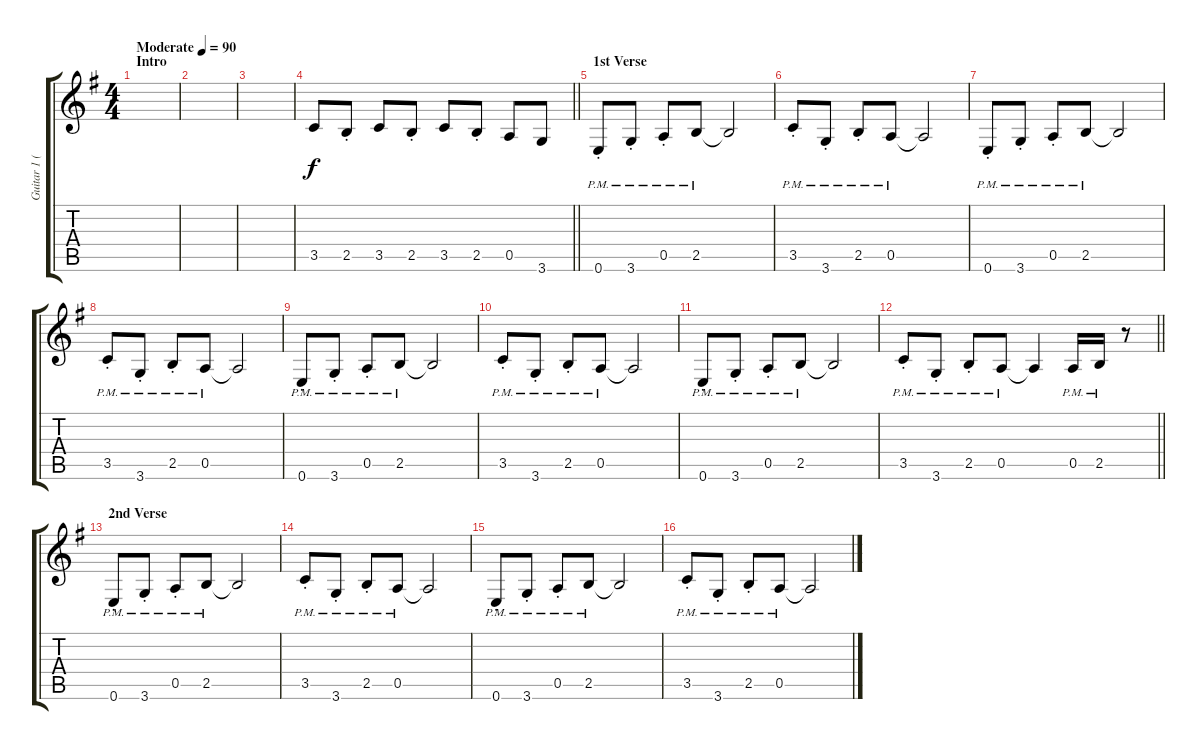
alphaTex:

\track ("Guitar 1 (Alex)" "Guitar 1 (") {instrument overdrivenguitar}
\staff {score tabs}
\tuning (E4 B3 G3 D3 A2 E2) {hide}
\ts (4 4)
\section ("" "Intro")
\tempo (90 "Moderate")
\clef g2
\ks g
|
|
|
\barLineRight lightlight
3.5.8 2.5{st}.8 3.5.8 2.5{st}.8 3.5.8 2.5{st}.8 0.5.8 3.6.8 |
\section ("" "1st Verse")
0.6{pm st}.8 3.6{pm st}.8 0.5{pm st}.8 2.5{pm}.8 2.5{t}.2 |
3.5{pm st}.8 3.6{pm st}.8 2.5{pm st}.8 0.5{pm}.8 0.5{t}.2 |
0.6{pm st}.8 3.6{pm st}.8 0.5{pm st}.8 2.5{pm}.8 2.5{t}.2 |
3.5{pm st}.8 3.6{pm st}.8 2.5{pm st}.8 0.5{pm}.8 0.5{t}.2 |
0.6{pm st}.8 3.6{pm st}.8 0.5{pm st}.8 2.5{pm}.8 2.5{t}.2 |
3.5{pm st}.8 3.6{pm st}.8 2.5{pm st}.8 0.5{pm}.8 0.5{t}.2 |
0.6{pm st}.8 3.6{pm st}.8 0.5{pm st}.8 2.5{pm}.8 2.5{t}.2 |
\barLineRight lightlight
3.5{pm st}.8 3.6{pm st}.8 2.5{pm st}.8 0.5{pm}.8 0.5{t}.4 0.5{pm}.16 2.5{pm}.16 r.8 |
\section ("" "2nd Verse")
0.6{pm st}.8 3.6{pm st}.8 0.5{pm st}.8 2.5{pm}.8 2.5{t}.2 |
3.5{pm st}.8 3.6{pm st}.8 2.5{pm st}.8 0.5{pm}.8 0.5{t}.2 |
0.6{pm st}.8 3.6{pm st}.8 0.5{pm st}.8 2.5{pm}.8 2.5{t}.2 |
3.5{pm st}.8 3.6{pm st}.8 2.5{pm st}.8 0.5{pm}.8 0.5{t}.2
